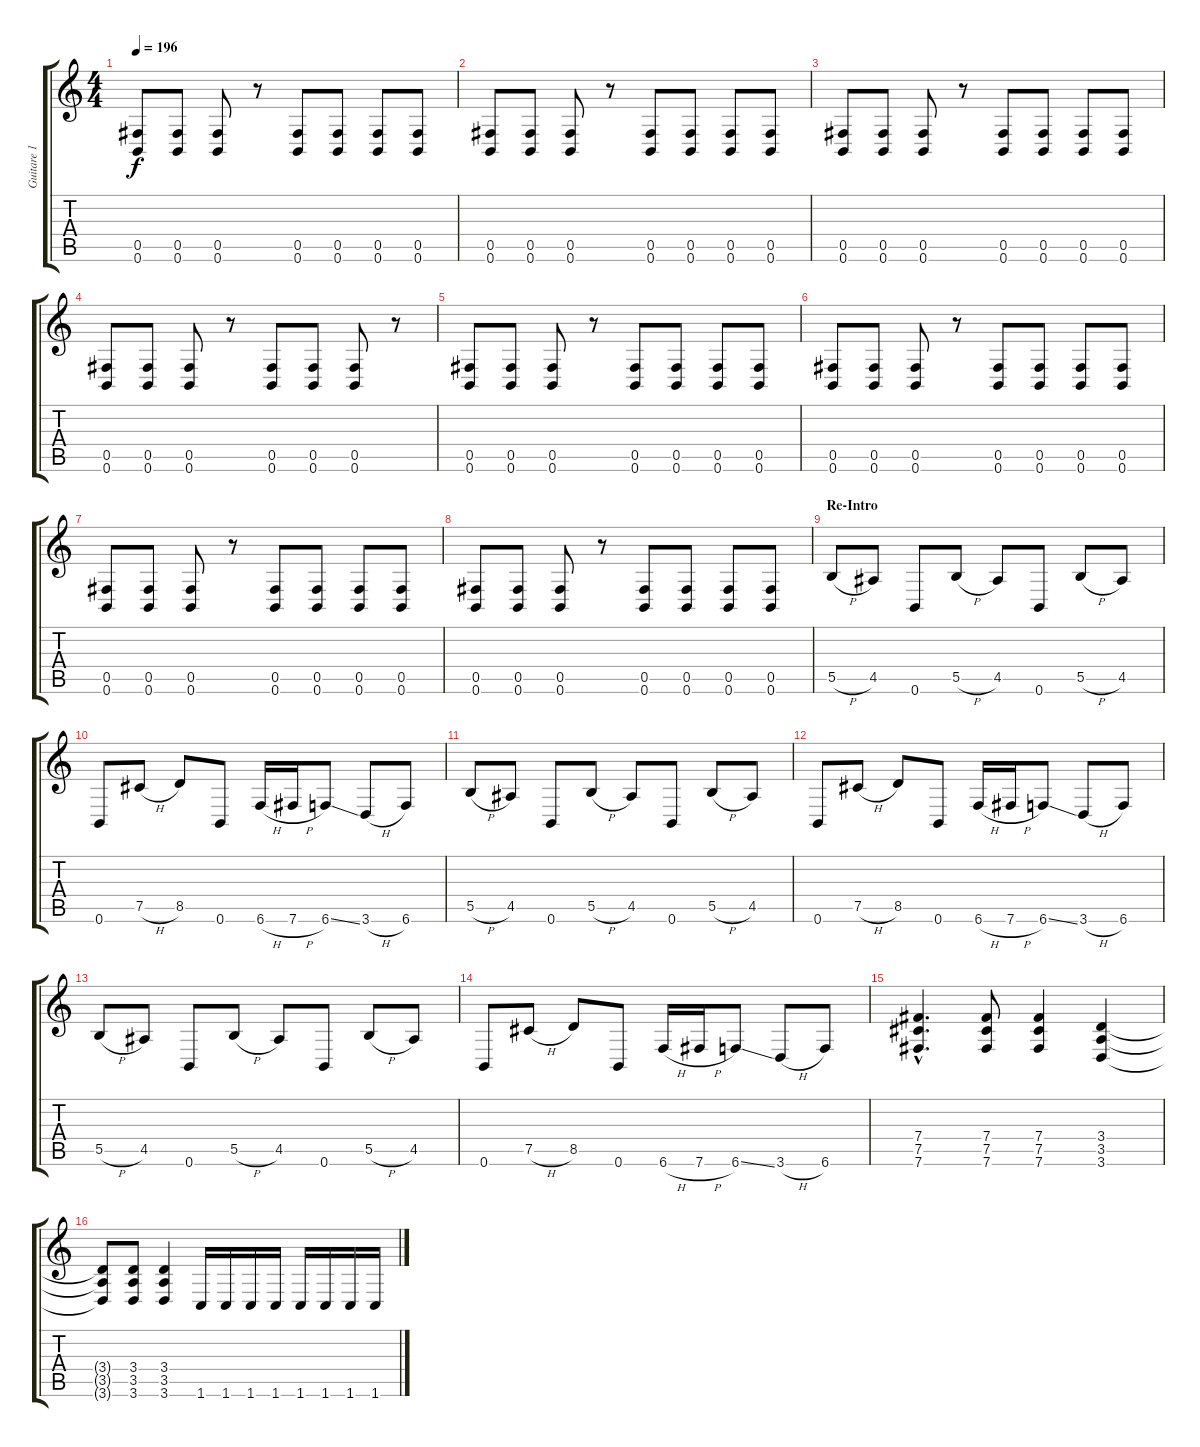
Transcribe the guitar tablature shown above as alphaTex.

\track ("Guitare 1" "Guitare 1") {instrument distortionguitar}
\staff {score tabs}
\tuning (Db4 Ab3 E3 B2 Gb2 B1) {hide}
\ts (4 4)
\tempo 196
\clef g2
\ks c
(0.5 0.6).8{dy f} (0.5 0.6).8 (0.5 0.6).8 r.8 (0.5 0.6).8 (0.5 0.6).8 (0.5 0.6).8 (0.5 0.6).8 |
(0.5 0.6).8 (0.5 0.6).8 (0.5 0.6).8 r.8 (0.5 0.6).8 (0.5 0.6).8 (0.5 0.6).8 (0.5 0.6).8 |
(0.5 0.6).8 (0.5 0.6).8 (0.5 0.6).8 r.8 (0.5 0.6).8 (0.5 0.6).8 (0.5 0.6).8 (0.5 0.6).8 |
(0.5 0.6).8 (0.5 0.6).8 (0.5 0.6).8 r.8 (0.5 0.6).8 (0.5 0.6).8 (0.5 0.6).8 r.8 |
(0.5 0.6).8 (0.5 0.6).8 (0.5 0.6).8 r.8 (0.5 0.6).8 (0.5 0.6).8 (0.5 0.6).8 (0.5 0.6).8 |
(0.5 0.6).8 (0.5 0.6).8 (0.5 0.6).8 r.8 (0.5 0.6).8 (0.5 0.6).8 (0.5 0.6).8 (0.5 0.6).8 |
(0.5 0.6).8 (0.5 0.6).8 (0.5 0.6).8 r.8 (0.5 0.6).8 (0.5 0.6).8 (0.5 0.6).8 (0.5 0.6).8 |
(0.5 0.6).8 (0.5 0.6).8 (0.5 0.6).8 r.8 (0.5 0.6).8 (0.5 0.6).8 (0.5 0.6).8 (0.5 0.6).8 |
\section ("" "Re-Intro")
5.5{h}.8 4.5.8 0.6.8 5.5{h}.8 4.5.8 0.6.8 5.5{h}.8 4.5.8 |
0.6.8 7.5{h}.8 8.5.8 0.6.8 6.6{h}.16 7.6{h}.16 6.6{ss}.8 3.6{h}.8 6.6.8 |
5.5{h}.8 4.5.8 0.6.8 5.5{h}.8 4.5.8 0.6.8 5.5{h}.8 4.5.8 |
0.6.8 7.5{h}.8 8.5.8 0.6.8 6.6{h}.16 7.6{h}.16 6.6{ss}.8 3.6{h}.8 6.6.8 |
5.5{h}.8 4.5.8 0.6.8 5.5{h}.8 4.5.8 0.6.8 5.5{h}.8 4.5.8 |
0.6.8 7.5{h}.8 8.5.8 0.6.8 6.6{h}.16 7.6{h}.16 6.6{ss}.8 3.6{h}.8 6.6.8 |
(7.4{hac} 7.5{hac} 7.6{hac}).4{d} (7.4 7.5 7.6).8 (7.4 7.5 7.6).4 (3.4 3.5 3.6).4 |
(3.4{t} 3.5{t} 3.6{t}).8 (3.4 3.5 3.6).8 (3.4 3.5 3.6).4 1.6.16 1.6.16 1.6.16 1.6.16 1.6.16 1.6.16 1.6.16 1.6.16
